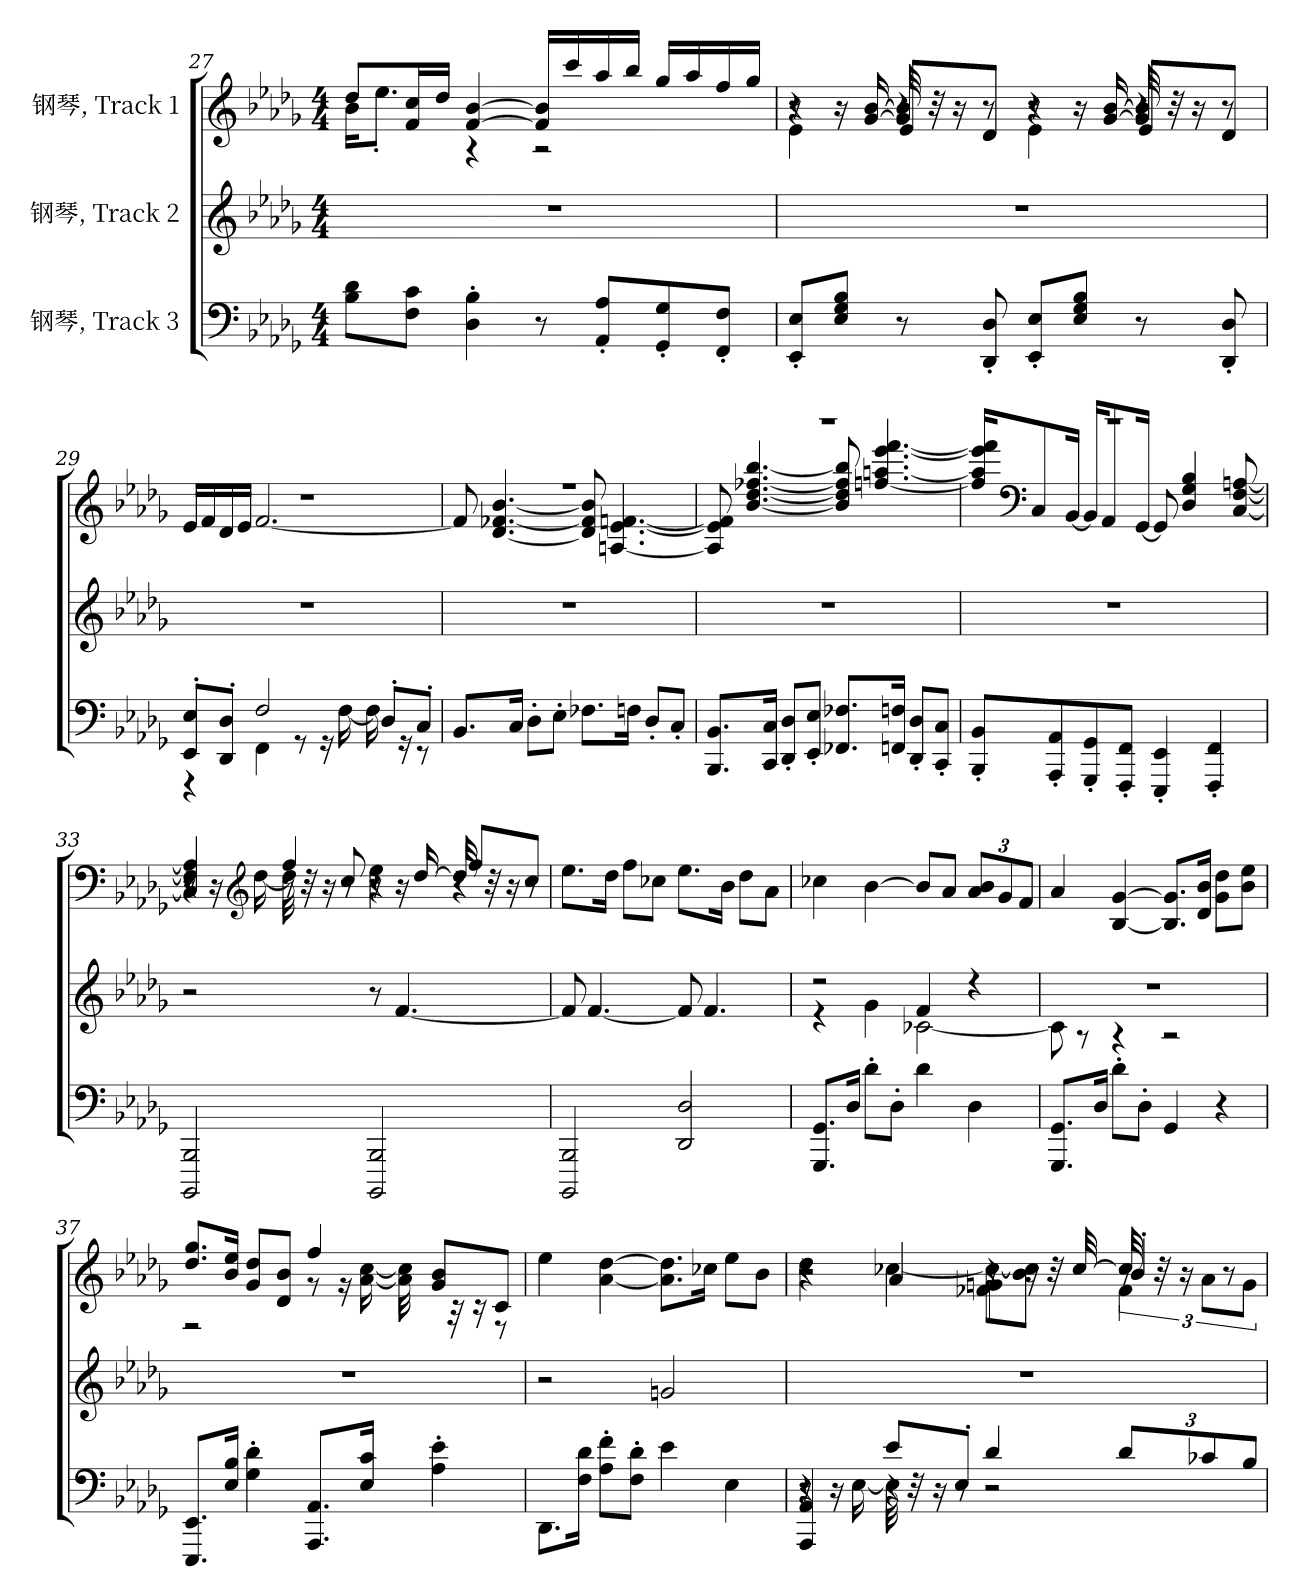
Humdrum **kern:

**kern	**kern	**kern
*part3	*part2	*part1
*staff3	*staff2	*staff1
*I"钢琴, Track 3	*I"钢琴, Track 2	*I"钢琴, Track 1
!!LO:LB:g=z
*clefF4	*clefG2	*clefG2
*k[b-e-a-d-g-]	*k[b-e-a-d-g-]	*k[b-e-a-d-g-]
*M4/4	*M4/4	*M4/4
=27	=27	=27
*	*	*^
8B-\ 8d-\L	1r	8dd-/L	16b-\KL
.	.	.	8.ee-'\J
8F\ 8c\J	.	16f/ 16cc/L	.
.	.	16dd-/JJ	.
4D-\' 4B-\'	.	[4f/ [4b-/	4r
8r	.	16f/] 16b-/]LL	2r
.	.	16ccc/	.
8AA-/' 8A-/'L	.	16aa-/	.
.	.	16bb-/JJ	.
8GG-/' 8G-/'	.	16gg-/LL	.
.	.	16aa-/	.
8FF/' 8F/'J	.	16ff/	.
.	.	16gg-/JJ	.
=28	=28	=28	=28
*	*	*	*^
8EE-/' 8E-/'L	1r	8r	4e-\	4r
8E-/ 8G-/ 8B-/J	.	16r	.	.
.	.	[16g-/ [16b-/	.	.
8r	.	32g-/] 32b-/]	4r	8e-/L
.	.	32r	.	.
.	.	16r	.	.
8DD-/' 8D-/'	.	8r	.	8d-/J
8EE-/' 8E-/'L	.	8r	4e-\	4r
8E-/ 8G-/ 8B-/J	.	16r	.	.
.	.	[16g-/ [16b-/	.	.
8r	.	32g-/] 32b-/]	4r	8e-/L
.	.	32r	.	.
.	.	16r	.	.
8DD-/' 8D-/'	.	8r	.	8d-/J
*	*	*	*v	*v
!!LO:PB:g=z
=29	=29	=29	=29
*^	*	*	*
8EE-/' 8E-/'L	4r	1r	1r	16e-/LL
.	.	.	.	16f/
8DD-/' 8D-/'J	.	.	.	16d-/
.	.	.	.	16e-/JJ
2F/	4FF\	.	.	[2.f/
.	8r	.	.	.
.	16r	.	.	.
.	[16F\	.	.	.
8D-'/L	16F\]	.	.	.
.	16r	.	.	.
8C'/J	8r	.	.	.
*v	*v	*	*	*
=30	=30	=30	=30
8.BB-/L	1r	1r	8f/]
.	.	.	[4.d-/ [4.f-X/ [4.b-/
16C/Jk	.	.	.
8D-'\L	.	.	.
8E-'\J	.	.	.
8.F-X\L	.	.	8d-/] 8f-/] 8b-/]
.	.	.	[4.An/ [4.e-/ [4.fn/
16Fn\Jk	.	.	.
8D-'/L	.	.	.
8C'/J	.	.	.
=31	=31	=31	=31
8.BBB-/ 8.BB-/L	1r	1r	8A/] 8e-/] 8f/]
.	.	.	[4.b-/ [4.dd-/ [4.ff-X/ [4.bb-/
16CC/ 16C/Jk	.	.	.
8DD-/' 8D-/'L	.	.	.
8EE-/' 8E-/'J	.	.	.
8.FF-X/ 8.F-X/L	.	.	8b-/] 8dd-/] 8ff-/] 8bb-/]
.	.	.	[4.ffn/ [4.aan/ [4.eee-/ [4.fff/
16FFn/ 16Fn/Jk	.	.	.
8DD-/' 8D-/'L	.	.	.
8CC/' 8C/'J	.	.	.
!!LO:LB:g=z	!!
=32	=32	=32	=32
8BBB-/' 8BB-/'L	1r	1r	16ff/] 16aa/] 16eee-/] 16fff/]KL
*	*	*clefF4	*
.	.	.	8C/
8AAA-/' 8AA-/'	.	.	.
.	.	.	[16BB-/Jk
8GGG-/' 8GG-/'	.	.	16BB-/KL]
.	.	.	8AA-/
8FFF/' 8FF/'J	.	.	.
.	.	.	[16GG-/Jk
4EEE-/' 4EE-/'	.	.	8GG-/]
.	.	.	4D-/ 4G-/ 4B-/
4FFF/' 4FF/'	.	.	.
.	.	.	[8C/ [8F/ [8An/
=33	=33	=33	=33
*	*	*	*^
2BBBB-/ 2BBB-/	2r	4r	8r	4C/] 4F/] 4A/]
.	.	.	16r	.
*	*	*clefG2	*	*
.	.	.	[16dd-\	.
.	.	4ff/	32dd-\]	8r
.	.	.	32r	.
.	.	.	16r	.
.	.	.	8r	8cc/
2BBBB-/ 2BBB-/	8r	8r	4ee-\	4r
.	[4.f/	16r	.	.
.	.	[16dd-/	.	.
.	.	32dd-/]	4r	8ff/L
.	.	32r	.	.
.	.	16r	.	.
.	.	8r	.	8cc/J
*	*	*v	*v	*v
!!LO:LB:g=z
=34	=34	=34
2BBBB-/ 2BBB-/	8f/]	8.ee-\L
.	[4.f/	.
.	.	16dd-\Jk
*	*	*MM85
.	.	8ff\L
.	.	8cc-X\J
2DD-/ 2D-/	8f/]	8.ee-\L
.	4.f/	.
.	.	16b-\Jk
.	.	8dd-\L
.	.	8a-\J
=35	=35	=35
*	*	*MM99
*	*^	*
8.GGG-/ 8.GG-/L	2r	4r	4cc-X\
16D-/Jk	.	.	.
8d-'\L	.	4g-\	[4b-\
8D-'\J	.	.	.
4d-\	4f/	[2c-X\	8b-/L]
.	.	.	8a-/J
*	*	*	*Xbrackettup
4D-\	4r	.	12a-/ 12b-/L
.	.	.	12g-/
.	.	.	12f/J
=36	=36	=36	=36
8.GGG-/ 8.GG-/L	1r	8c-\]	4a-/
.	.	8r	.
16D-/Jk	.	.	.
8d-'\L	.	4r	[4B-/ [4g-/
8D-'\J	.	.	.
4GG-/	.	2r	8.B-/] 8.g-/]L
.	.	.	16d-/ 16b-/Jk
4r	.	.	8g-\ 8dd-\L
.	.	.	8b-\ 8ee-\J
*	*v	*v	*
!!LO:LB:g=z
=37	=37	=37
*	*	*^
8.EEE-/ 8.EE-/L	1r	8.dd-/ 8.gg-/L	2r
16E-/ 16B-/Jk	.	16b-/ 16ee-/Jk	.
4G-\' 4d-\'	.	8g-/ 8dd-/L	.
.	.	8d-/ 8b-/J	.
8.AAA-/ 8.AA-/L	.	4ff/	8r
.	.	.	16r
16E-/ 16c/Jk	.	.	[16a-\ [16cc\
4A-\' 4e-\'	.	8g-/ 8b-/L	32a-\] 32cc\]
.	.	.	32r
.	.	.	16r
.	.	8c/J	8r
*	*	*v	*v
=38	=38	=38
8.DD-\L	2r	4ee-\
16F\ 16d-\Jk	.	.
8A-\' 8f\'L	.	[4a-\ [4dd-\
8F\' 8d-\'J	.	.
4e-\	2gn/	8.a-\] 8.dd-\]L
.	.	16cc-X\Jk
4E-\	.	8ee-\L
.	.	8b-\J
!!LO:PB:g=z
=39	=39	=39
*^	*	*^
*	*^	*	*	*^
*	*	*	*	*	*	*^
4r	8r	4AAA-/ 4AA-/	1r	2r	4dd-\	4r	2r
.	16r	.	.	.	.	.	.
.	[16E-\	.	.	.	.	.	.
8e-/L	32E-\]	4r	.	.	[4cc-X\	4a-/	.
.	32r	.	.	.	.	.	.
.	16r	.	.	.	.	.	.
8E-'/J	8r	.	.	.	.	.	.
4d-/	2r	2r	.	8r	8cc-\L_	4r	4f-X\ 4gn\
.	.	.	.	16r	8b-\ 8cc-\]J	.	.
.	.	.	.	32r	.	.	.
.	.	.	.	[32cc-/	.	.	.
*Xbrackettup	*	*	*	*	*brackettup	*	*
12d-/L	.	.	.	32cc-/]	12r	4b-'/	4f-\
.	.	.	.	32r	.	.	.
.	.	.	.	16r	.	.	.
12c-X/	.	.	.	.	12a-\L	.	.
.	.	.	.	8r	.	.	.
12B-/J	.	.	.	.	12g\J	.	.
*v	*v	*v	*	*v	*v	*v	*v
=	=	=
*-	*-	*-
